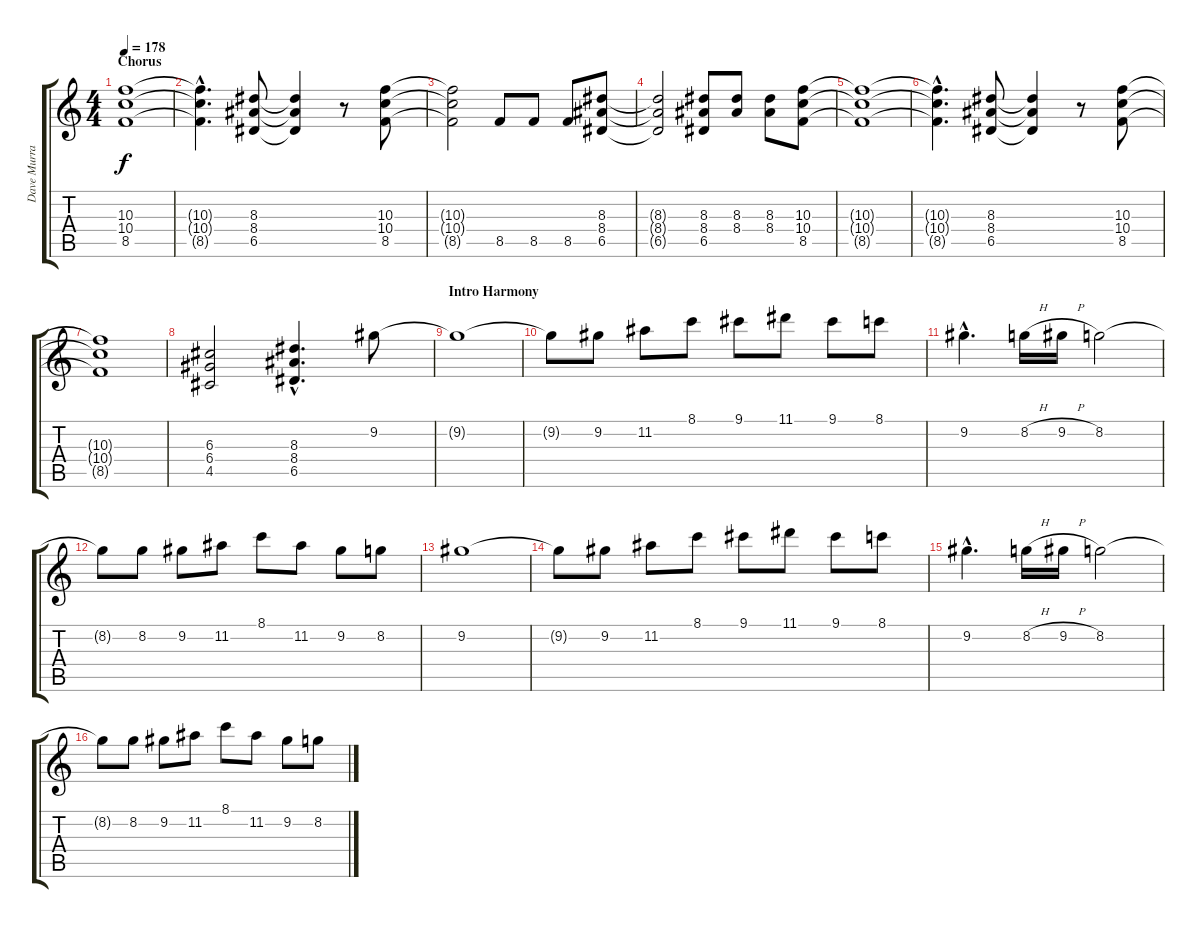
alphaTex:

\track ("Dave Murray - Guitar" "Dave Murra") {instrument distortionguitar}
\staff {score tabs}
\tuning (E4 B3 G3 D3 A2 E2) {hide}
\ts (4 4)
\section ("" "Chorus")
\tempo 178
\clef g2
\ks c
(10.3{t} 10.4{t} 8.5{t}).1{dy f} |
(10.3{hac t} 10.4{hac t} 8.5{hac t}).4{d} (8.3 8.4 6.5).8 (8.3{t} 8.4{t} 6.5{t}).4 r.8 (10.3 10.4 8.5).8 |
(10.3{t} 10.4{t} 8.5{t}).2 8.5.8 8.5.8 8.5.8 (8.3 8.4 6.5).8 |
(8.3{t} 8.4{t} 6.5{t}).2 (8.3 8.4 6.5).8 (8.3 8.4).8 (8.3 8.4).8 (10.3 10.4 8.5).8 |
(10.3{t} 10.4{t} 8.5{t}).1 |
(10.3{hac t} 10.4{hac t} 8.5{hac t}).4{d} (8.3 8.4 6.5).8 (8.3{t} 8.4{t} 6.5{t}).4 r.8 (10.3 10.4 8.5).8 |
(10.3{t} 10.4{t} 8.5{t}).1 |
(6.3 6.4 4.5).2 (8.3{hac} 8.4{hac} 6.5{hac}).4{d} 9.2.8 |
\section ("" "Intro Harmony")
9.2{t}.1 |
9.2{t}.8 9.2.8 11.2.8 8.1.8 9.1.8 11.1.8 9.1.8 8.1.8 |
9.2{hac}.4{d} 8.2{h}.16 9.2{h}.16 8.2.2 |
8.2{t}.8 8.2.8 9.2.8 11.2.8 8.1.8 11.2.8 9.2.8 8.2.8 |
9.2.1 |
9.2{t}.8 9.2.8 11.2.8 8.1.8 9.1.8 11.1.8 9.1.8 8.1.8 |
9.2{hac}.4{d} 8.2{h}.16 9.2{h}.16 8.2.2 |
8.2{t}.8 8.2.8 9.2.8 11.2.8 8.1.8 11.2.8 9.2.8 8.2.8
